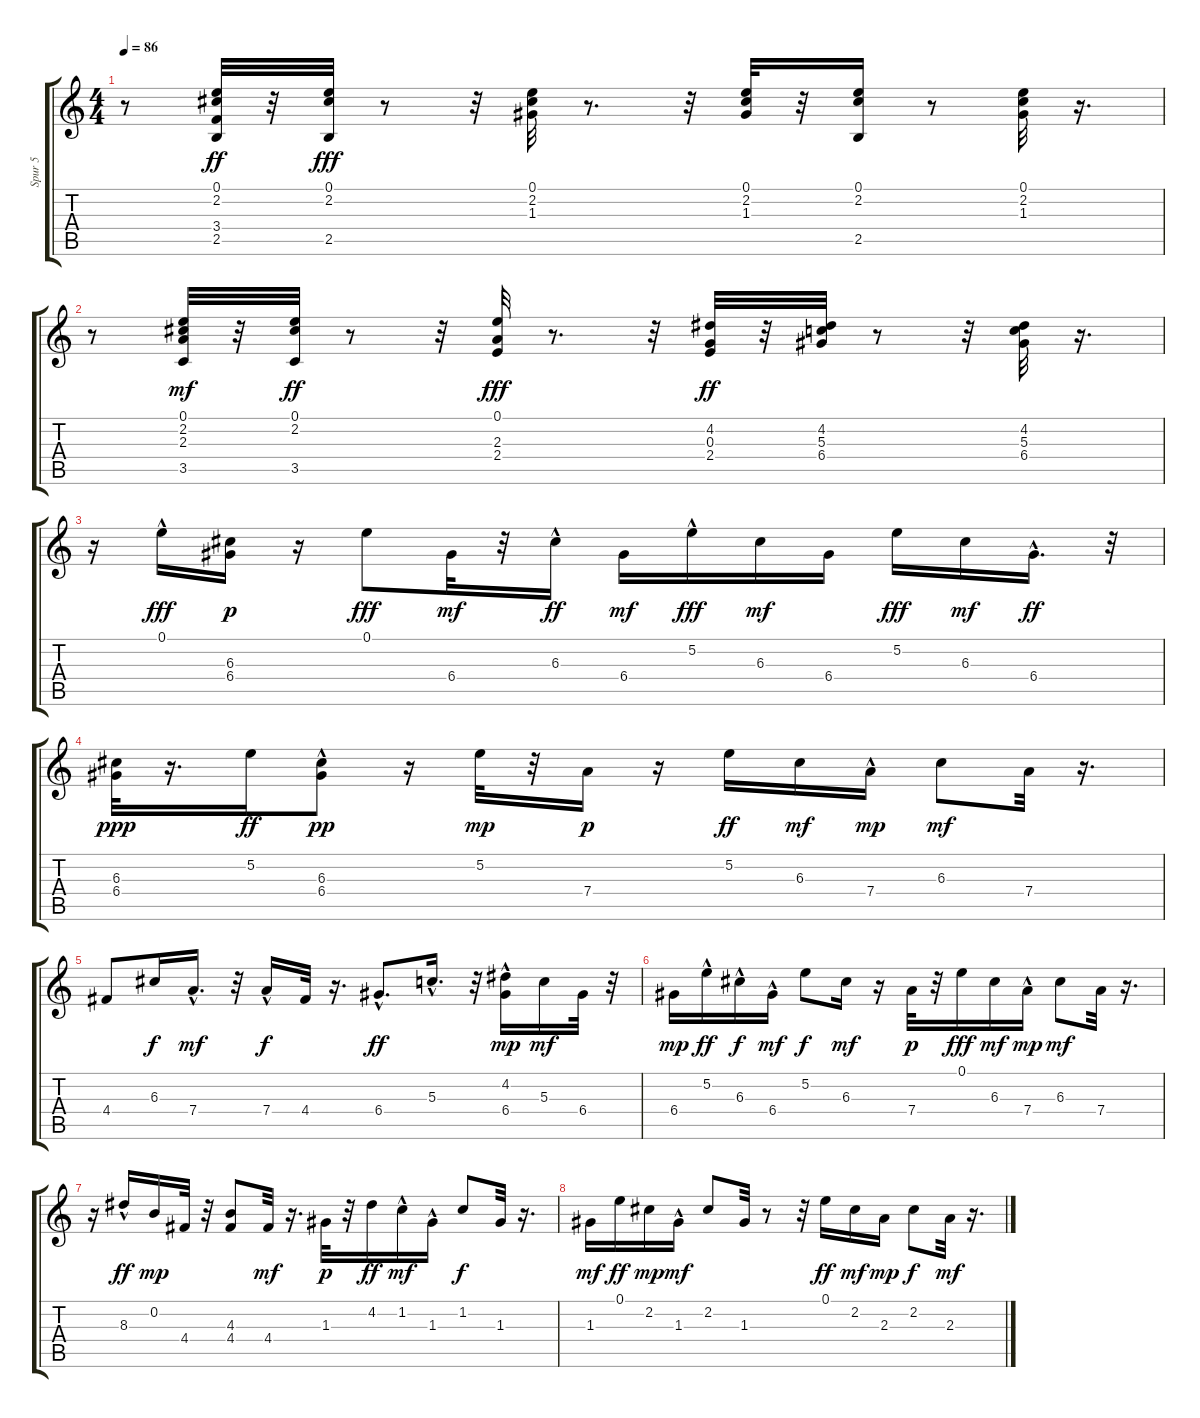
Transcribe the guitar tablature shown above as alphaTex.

\track ("Spur 5" "Spur 5") {instrument acousticguitarsteel}
\staff {score tabs}
\tuning (E4 B3 G3 D3 A2 E2) {hide}
\ts (4 4)
\tempo 86
\clef g2
\ks c
r.8{dy ff} (0.1 2.2 3.4 2.5).32 r.32 (0.1 2.2 2.5).32{dy fff} r.8 r.32 (0.1 2.2 1.3).32 r.8{d} r.32 (0.1 2.2 1.3).32 r.32 (0.1 2.2 2.5).16 r.8 (0.1 2.2 1.3).32 r.16{d} |
r.8 (0.1 2.2 2.3 3.5).32{dy mf} r.32 (0.1 2.2 3.5).32{dy ff} r.8 r.32 (0.1 2.3 2.4).32{dy fff} r.8{d} r.32 (4.2 0.3 2.4).32{dy ff} r.32 (4.2 5.3 6.4).32 r.8 r.32 (4.2 5.3 6.4).32 r.16{d} |
r.16 0.1{hac}.16{dy fff} (6.3 6.4).16{dy p} r.16 0.1.8{dy fff} 6.4.32{dy mf} r.32 6.3{hac}.16{dy ff} 6.4.16{dy mf} 5.2{hac}.16{dy fff} 6.3.16{dy mf} 6.4.16 5.2.16{dy fff} 6.3.16{dy mf} 6.4{hac}.16{d dy ff} r.32 |
(6.3 6.4).32{dy ppp} r.16{d} 5.2.16{dy ff} (6.3{hac} 6.4).8{dy pp} r.16 5.2.32{dy mp} r.32 7.4.16{dy p} r.16 5.2.16{dy ff} 6.3.16{dy mf} 7.4{hac}.16{dy mp} 6.3.8{dy mf} 7.4.32 r.16{d} |
4.4.8 6.3.16{dy f} 7.4{hac}.16{d dy mf} r.32 7.4{hac}.16{dy f} 4.4.32 r.16{d} 6.4{hac}.8{d dy ff} 5.3{hac}.16{d} r.32 (4.2{hac} 6.4).16{dy mp} 5.3.16{dy mf} 6.4.32 r.32 |
6.4.16{dy mp} 5.2{hac}.16{dy ff} 6.3{hac}.16{dy f} 6.4{hac}.16{dy mf} 5.2.8{dy f} 6.3.16{dy mf} r.16 7.4.32{dy p} r.32 0.1.16{dy fff} 6.3.16{dy mf} 7.4{hac}.16{dy mp} 6.3.8{dy mf} 7.4.32 r.16{d} |
r.16 8.3{hac}.16{dy ff} 0.2.16{dy mp} 4.4.32 r.32 (4.3 4.4).8 4.4.32{dy mf} r.16{d} 1.3.32{dy p} r.32 4.2.16{dy ff} 1.2{hac}.16{dy mf} 1.3{hac}.16 1.2.8{dy f} 1.3.32 r.16{d} |
1.3.16{dy mf} 0.1.16{dy ff} 2.2.16{dy mp} 1.3{hac}.16{dy mf} 2.2.8 1.3.32 r.8 r.32 0.1.16{dy ff} 2.2.16{dy mf} 2.3.16{dy mp} 2.2.8{dy f} 2.3.32{dy mf} r.16{d}
